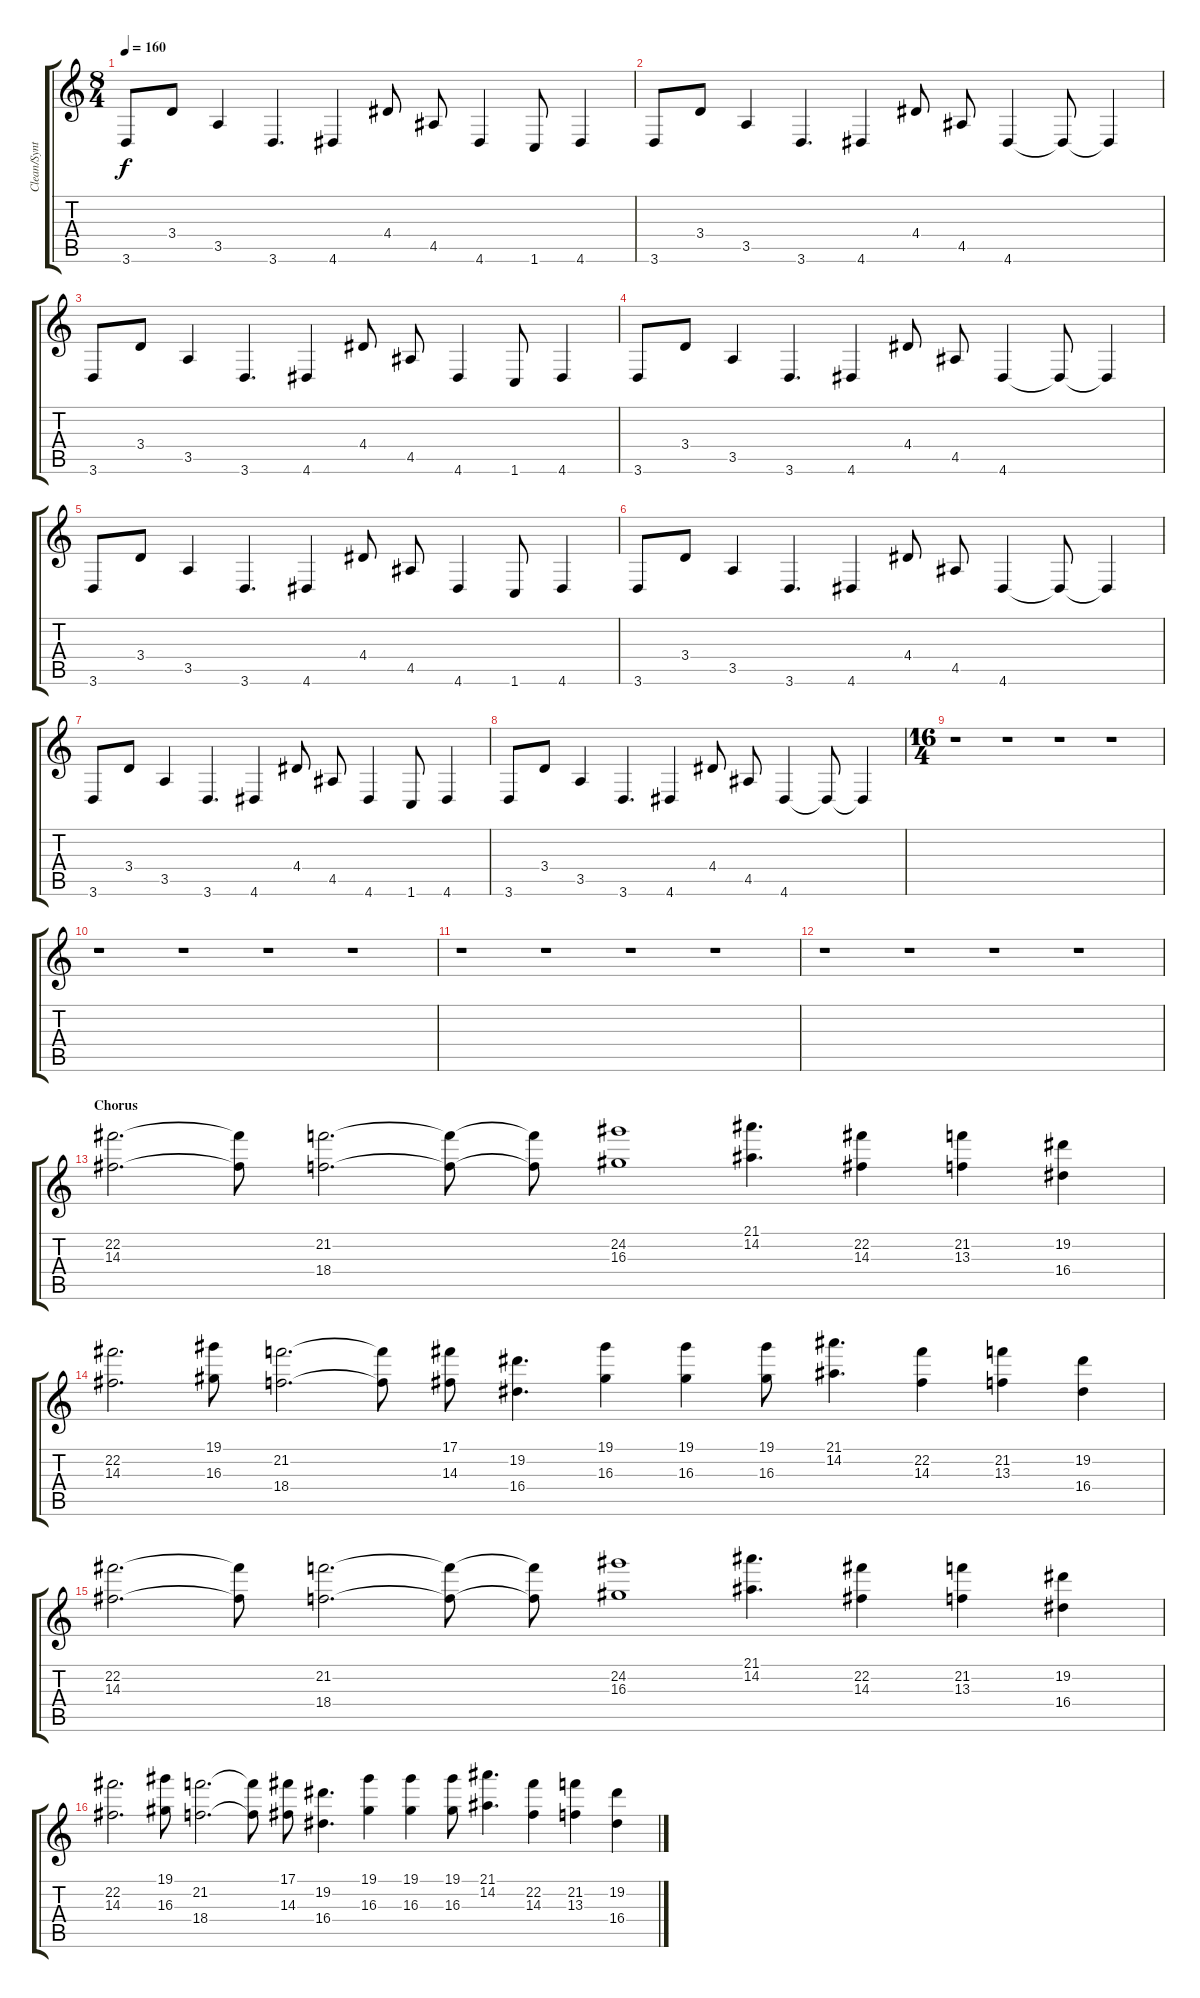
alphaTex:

\track ("Clean/Synth" "Clean/Synt") {instrument acousticguitarsteel}
\staff {score tabs}
\tuning (Db4 Ab3 E3 B2 Gb2 B1) {hide}
\ts (8 4)
\tempo 160
\clef g2
\ks c
3.6.8{dy f} 3.4.8 3.5.4 3.6.4{d} 4.6.4 4.4.8 4.5.8 4.6.4 1.6.8 4.6.4 |
3.6.8 3.4.8 3.5.4 3.6.4{d} 4.6.4 4.4.8 4.5.8 4.6.4 4.6{t}.8 4.6{t}.4 |
3.6.8 3.4.8 3.5.4 3.6.4{d} 4.6.4 4.4.8 4.5.8 4.6.4 1.6.8 4.6.4 |
3.6.8 3.4.8 3.5.4 3.6.4{d} 4.6.4 4.4.8 4.5.8 4.6.4 4.6{t}.8 4.6{t}.4 |
3.6.8 3.4.8 3.5.4 3.6.4{d} 4.6.4 4.4.8 4.5.8 4.6.4 1.6.8 4.6.4 |
3.6.8 3.4.8 3.5.4 3.6.4{d} 4.6.4 4.4.8 4.5.8 4.6.4 4.6{t}.8 4.6{t}.4 |
3.6.8 3.4.8 3.5.4 3.6.4{d} 4.6.4 4.4.8 4.5.8 4.6.4 1.6.8 4.6.4 |
3.6.8 3.4.8 3.5.4 3.6.4{d} 4.6.4 4.4.8 4.5.8 4.6.4 4.6{t}.8 4.6{t}.4 |
\ts (16 4)
r.1 r.1 r.1 r.1 |
r.1 r.1 r.1 r.1 |
r.1 r.1 r.1 r.1 |
r.1 r.1 r.1 r.1 |
\section ("" "Chorus")
(22.2 14.3).2{d volume 15 instrument stringensemble1} (22.2{t} 14.3{t}).8 (21.2 18.4).2{d} (21.2{t} 18.4{t}).8 (21.2{t} 18.4{t}).8 (24.2 16.3).1 (21.1 14.2).4{d} (22.2 14.3).4 (21.2 13.3).4 (19.2 16.4).4 |
(22.2 14.3).2{d volume 15 instrument stringensemble1} (19.1 16.3).8 (21.2 18.4).2{d} (21.2{t} 18.4{t}).8 (17.1 14.3).8 (19.2 16.4).4{d} (19.1 16.3).4 (19.1 16.3).4 (19.1 16.3).8 (21.1 14.2).4{d} (22.2 14.3).4 (21.2 13.3).4 (19.2 16.4).4 |
(22.2 14.3).2{d volume 15 instrument stringensemble1} (22.2{t} 14.3{t}).8 (21.2 18.4).2{d} (21.2{t} 18.4{t}).8 (21.2{t} 18.4{t}).8 (24.2 16.3).1 (21.1 14.2).4{d} (22.2 14.3).4 (21.2 13.3).4 (19.2 16.4).4 |
(22.2 14.3).2{d volume 15 instrument stringensemble1} (19.1 16.3).8 (21.2 18.4).2{d} (21.2{t} 18.4{t}).8 (17.1 14.3).8 (19.2 16.4).4{d} (19.1 16.3).4 (19.1 16.3).4 (19.1 16.3).8 (21.1 14.2).4{d} (22.2 14.3).4 (21.2 13.3).4 (19.2 16.4).4
